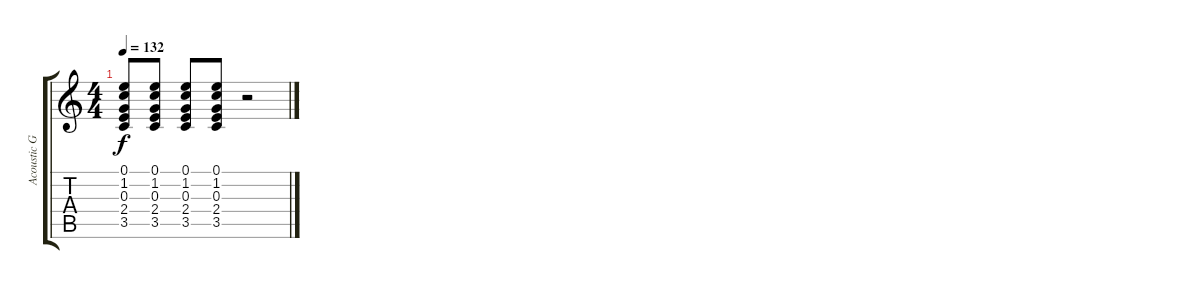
\track ("Acoustic Guitar" "Acoustic G") {instrument acousticguitarnylon}
\staff {score tabs}
\tuning (E4 B3 G3 D3 A2 E2) {hide}
\ts (4 4)
\tempo 132
\clef g2
\ks c
(0.1 1.2 0.3 2.4 3.5).8{dy f volume 2} (0.1 1.2 0.3 2.4 3.5).8 (0.1 1.2 0.3 2.4 3.5).8 (0.1 1.2 0.3 2.4 3.5).8 r.2
